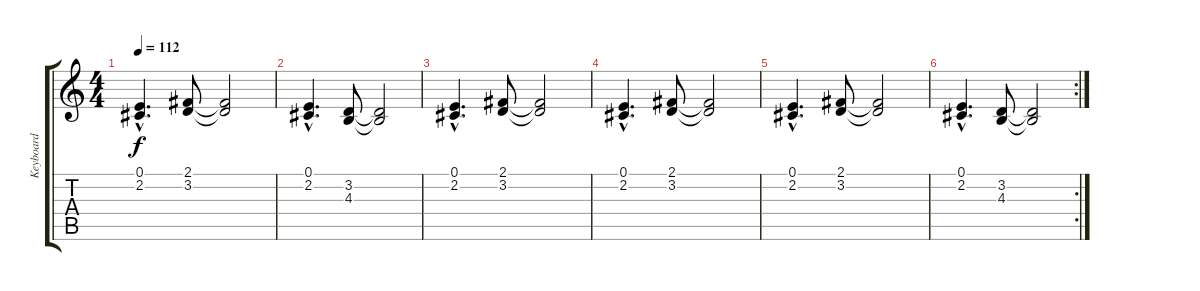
\track ("Keyboard" "Keyboard") {instrument stringensemble1}
\staff {score tabs}
\tuning (E4 B3 G3 D3 A2 E2) {hide}
\ts (4 4)
\tempo 112
\clef g2
\ks c
(0.1{hac} 2.2{hac}).4{d dy f} (2.1 3.2).8 (2.1{t} 3.2{t}).2 |
(0.1{hac} 2.2{hac}).4{d} (3.2 4.3).8 (3.2{t} 4.3{t}).2 |
(0.1{hac} 2.2{hac}).4{d} (2.1 3.2).8 (2.1{t} 3.2{t}).2 |
(0.1{hac} 2.2{hac}).4{d} (2.1 3.2).8 (2.1{t} 3.2{t}).2 |
(0.1{hac} 2.2{hac}).4{d} (2.1 3.2).8 (2.1{t} 3.2{t}).2 |
\rc 2
(0.1{hac} 2.2{hac}).4{d} (3.2 4.3).8 (3.2{t} 4.3{t}).2
